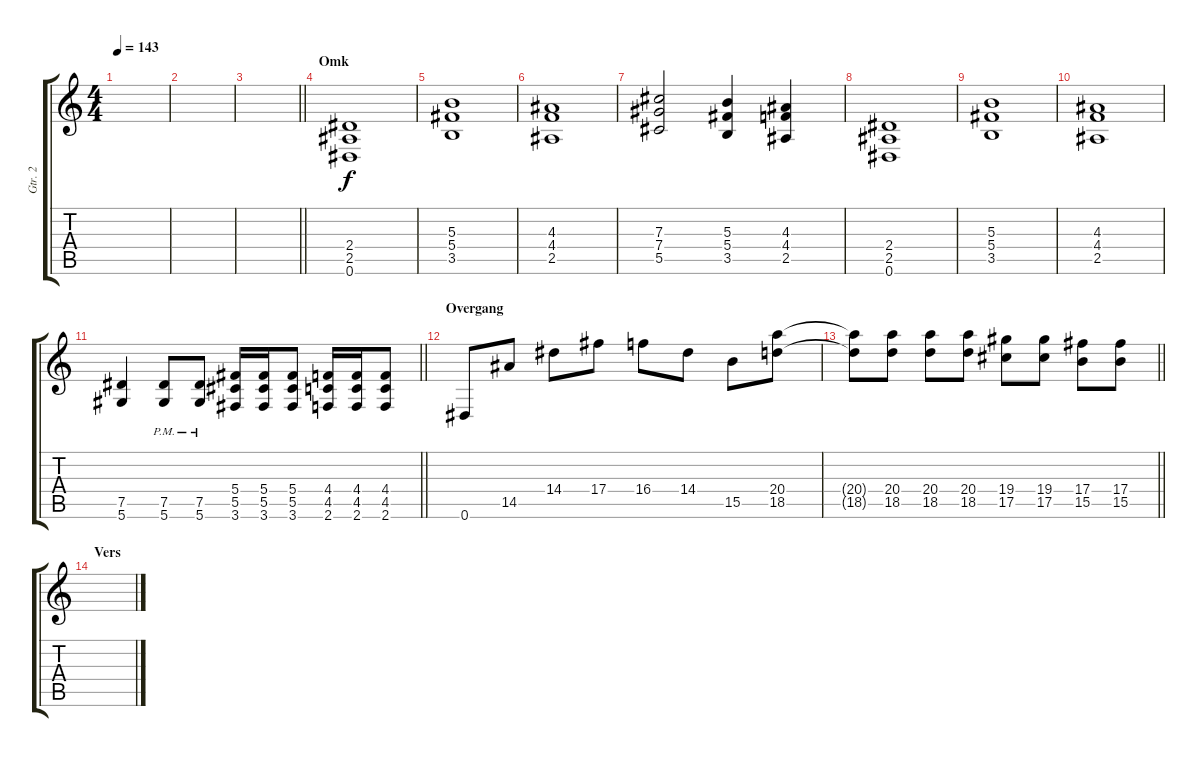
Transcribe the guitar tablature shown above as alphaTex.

\track ("Gtr. 2" "Gtr. 2") {instrument distortionguitar}
\staff {score tabs}
\tuning (Eb4 Bb3 Gb3 Db3 Ab2 Eb2) {hide}
\ts (4 4)
\tempo 143
\clef g2
\ks c
|
|
\barLineRight lightlight
|
\section ("" "Omk")
(2.4 2.5 0.6).1 |
(5.3 5.4 3.5).1 |
(4.3 4.4 2.5).1 |
(7.3 7.4 5.5).2 (5.3 5.4 3.5).4 (4.3 4.4 2.5).4 |
(2.4 2.5 0.6).1 |
(5.3 5.4 3.5).1 |
(4.3 4.4 2.5).1 |
\barLineRight lightlight
(7.5 5.6).4 (7.5 5.6{pm}).8 (7.5 5.6{pm}).8 (5.4 5.5 3.6).16 (5.4 5.5 3.6).16 (5.4 5.5 3.6).8 (4.4 4.5 2.6).16 (4.4 4.5 2.6).16 (4.4 4.5 2.6).8 |
\section ("" "Overgang")
0.6.8 14.5.8 14.4.8 17.4.8 16.4.8 14.4.8 15.5.8 (20.4 18.5).8 |
\barLineRight lightlight
(20.4{t} 18.5{t}).8 (20.4 18.5).8 (20.4 18.5).8 (20.4 18.5).8 (19.4 17.5).8 (19.4 17.5).8 (17.4 15.5).8 (17.4 15.5).8 |
\section ("" "Vers")
